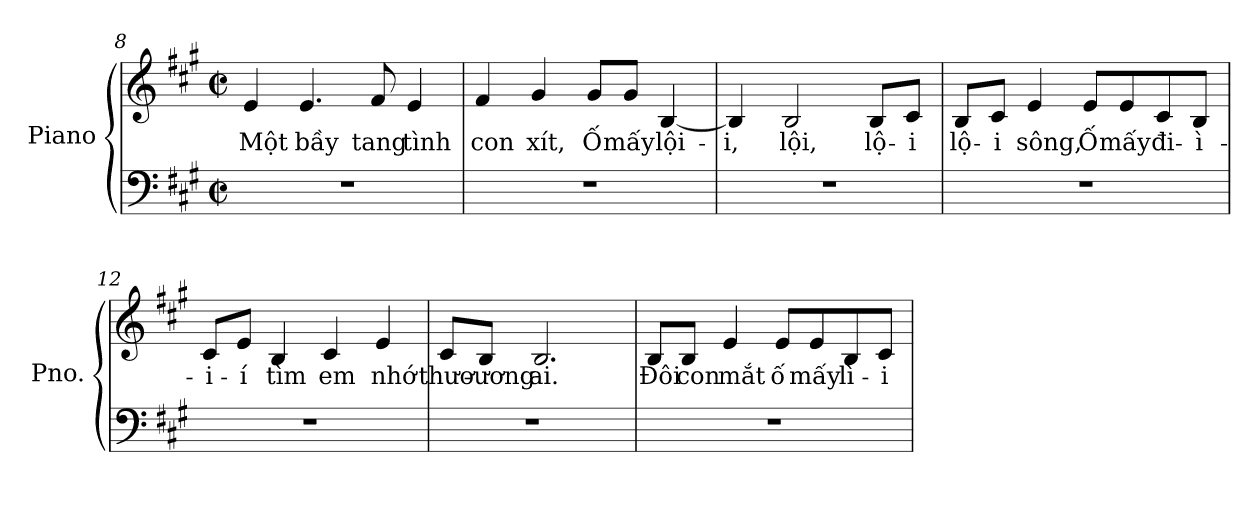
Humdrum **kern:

**kern	**kern	**text
*part1	*part1	*part1
*staff2	*staff1	*staff1
*I"Piano	*	*
*I'Pno.	*	*
*clefF4	*clefG2	*
*k[f#c#g#]	*k[f#c#g#]	*
*M2/2	*M2/2	*
*met(c|)	*met(c|)	*
=8	=8	=8
!	!	!LO:LY:a
1r	4e/	Một
!	!	!LO:LY:a
.	4.e/	bầy
!	!	!LO:LY:a
.	8f#/	tang
!	!	!LO:LY:a
.	4e/	tình
!!LO:LB:g=z
=9	=9	=9
!	!	!LO:LY:a
1r	4f#/	con
!	!	!LO:LY:a
.	4g#/	xít,
!	!	!LO:LY:a
.	8g#/L	Ố
!	!	!LO:LY:a
.	8g#/J	mấy
!	!	!LO:LY:a
.	[4B/	lội-
=10	=10	=10
!	!	!LO:LY:a
1r	4B/]	-i,
!	!	!LO:LY:a
.	2B/	lội,
!	!	!LO:LY:a
.	8B/L	lộ-
!	!	!LO:LY:a
.	8c#/J	-i
=11	=11	=11
!	!	!LO:LY:a
1r	8B/L	lộ-
!	!	!LO:LY:a
.	8c#/J	-i
!	!	!LO:LY:a
.	4e/	sông,
!	!	!LO:LY:a
.	8e/L	Ố
!	!	!LO:LY:a
.	8e/	mấy
!	!	!LO:LY:a
.	8c#/	đi-
!	!	!LO:LY:a
.	8B/J	-ì-
=12	=12	=12
!	!	!LO:LY:a
1r	8c#/L	-i-
!	!	!LO:LY:a
.	8e/J	-í
!	!	!LO:LY:a
.	4B/	tìm
!	!	!LO:LY:a
.	4c#/	em
!	!	!LO:LY:a
.	4e/	nhớ
!!LO:LB:g=z
=13	=13	=13
!	!	!LO:LY:a
1r	8c#/L	thươ-
!	!	!LO:LY:a
.	8B/J	-ương
!	!	!LO:LY:a
.	2.B/	ai.
=14	=14	=14
!	!	!LO:LY:a
1r	8B/L	Đôi
!	!	!LO:LY:a
.	8B/J	con
!	!	!LO:LY:a
.	4e/	mắt
!	!	!LO:LY:a
.	8e/L	ố
!	!	!LO:LY:a
.	8e/	mấy
!	!	!LO:LY:a
.	8B/	lì-
!	!	!LO:LY:a
.	8c#/J	-i-
=	=	=
*-	*-	*-
